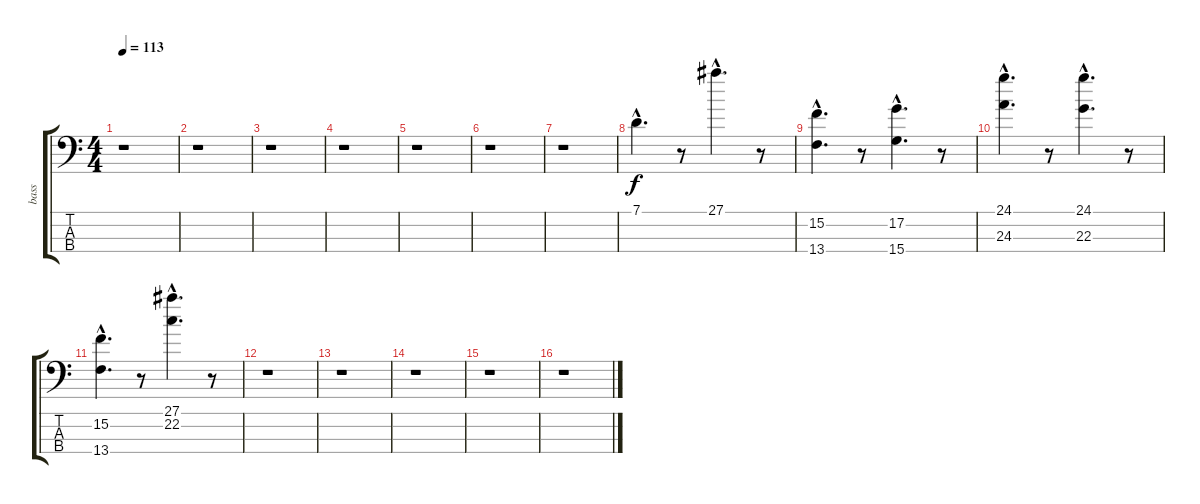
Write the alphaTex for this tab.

\track ("bass" "bass") {instrument electricbassfinger}
\staff {score tabs}
\tuning (G2 D2 A1 E1) {hide}
\ts (4 4)
\tempo 113
\clef f4
\ks c
r.1{dy fff} |
r.1 |
r.1 |
r.1 |
r.1 |
r.1 |
r.1 |
7.1{hac}.4{d dy f volume 14} r.8 27.1{hac}.4{d} r.8 |
(15.2{hac} 13.4{hac}).4{d} r.8 (17.2{hac} 15.4{hac}).4{d} r.8 |
(24.1{hac} 24.3{hac}).4{d} r.8 (24.1{hac} 22.3{hac}).4{d} r.8 |
(15.2{hac} 13.4{hac}).4{d} r.8 (27.1{hac} 22.2{hac}).4{d} r.8 |
r.1 |
r.1 |
r.1 |
r.1 |
r.1
